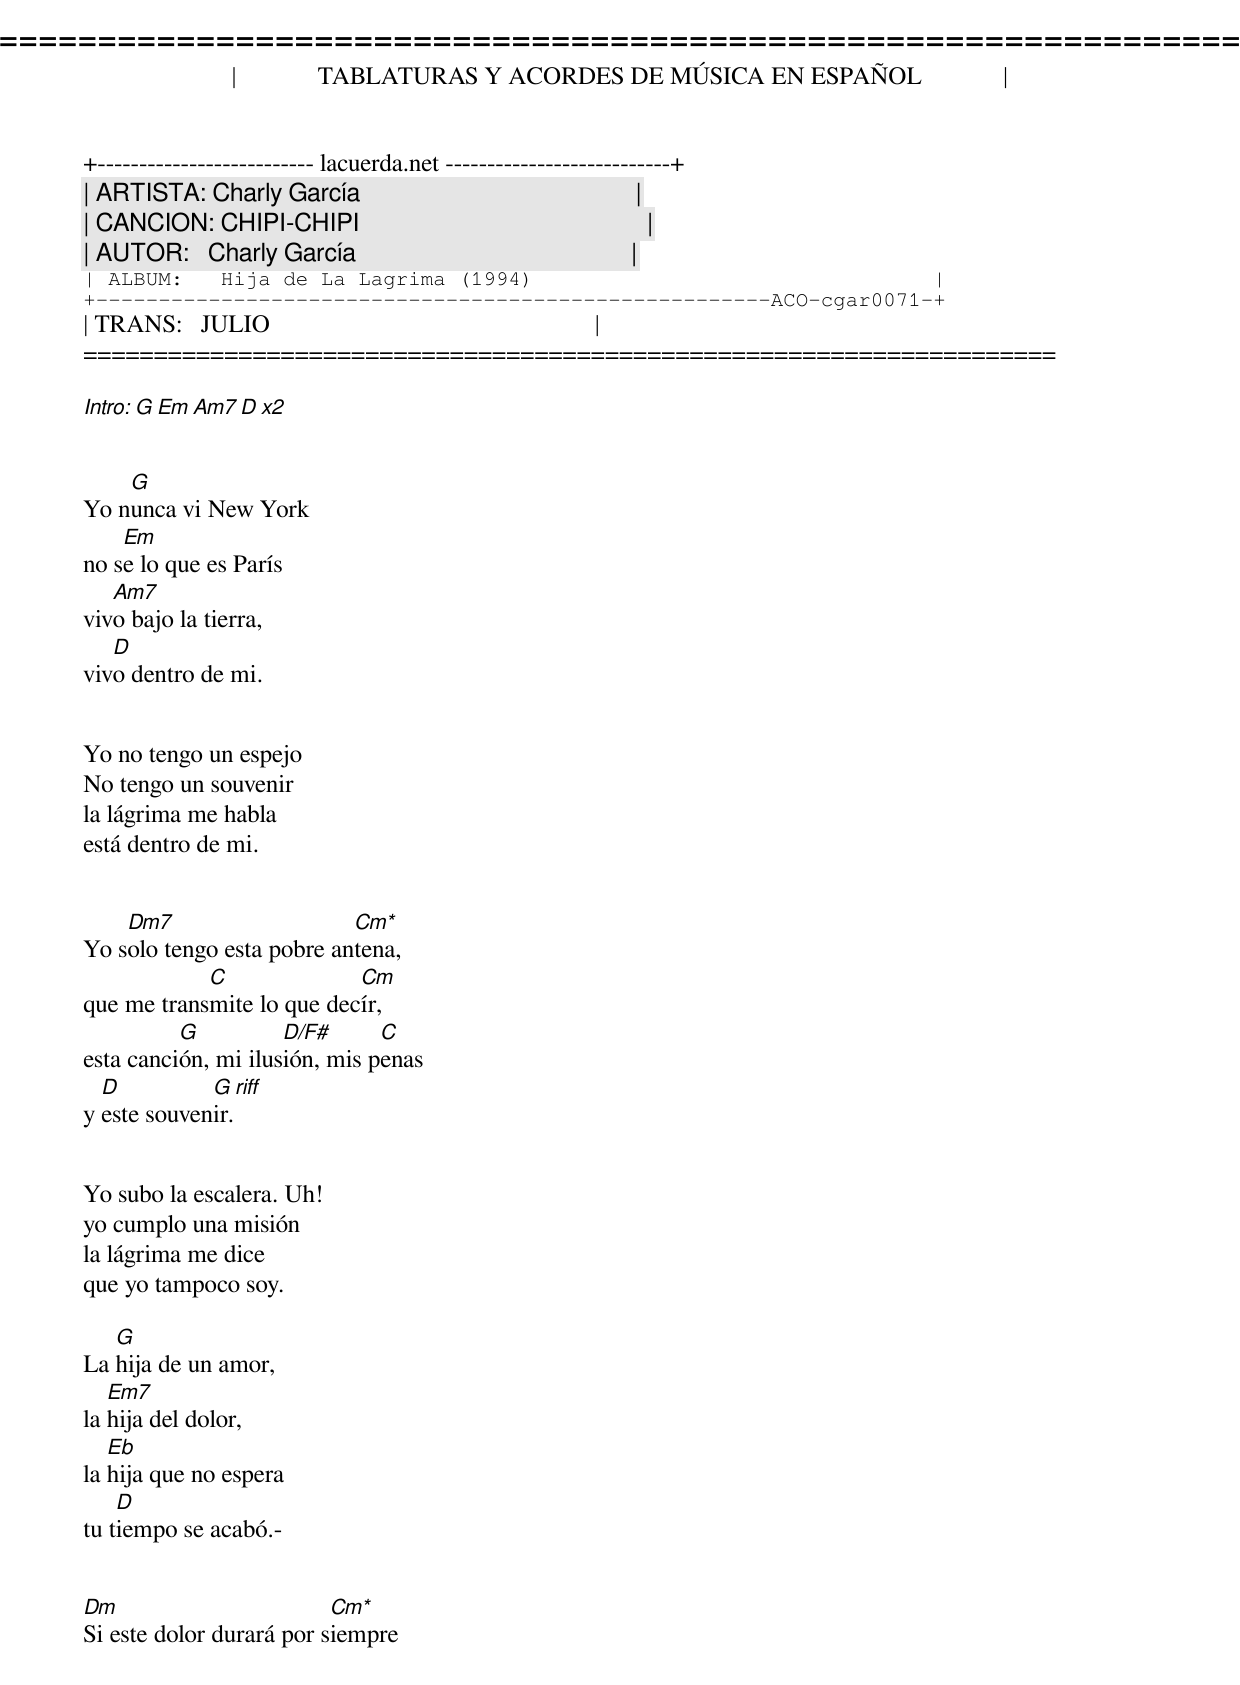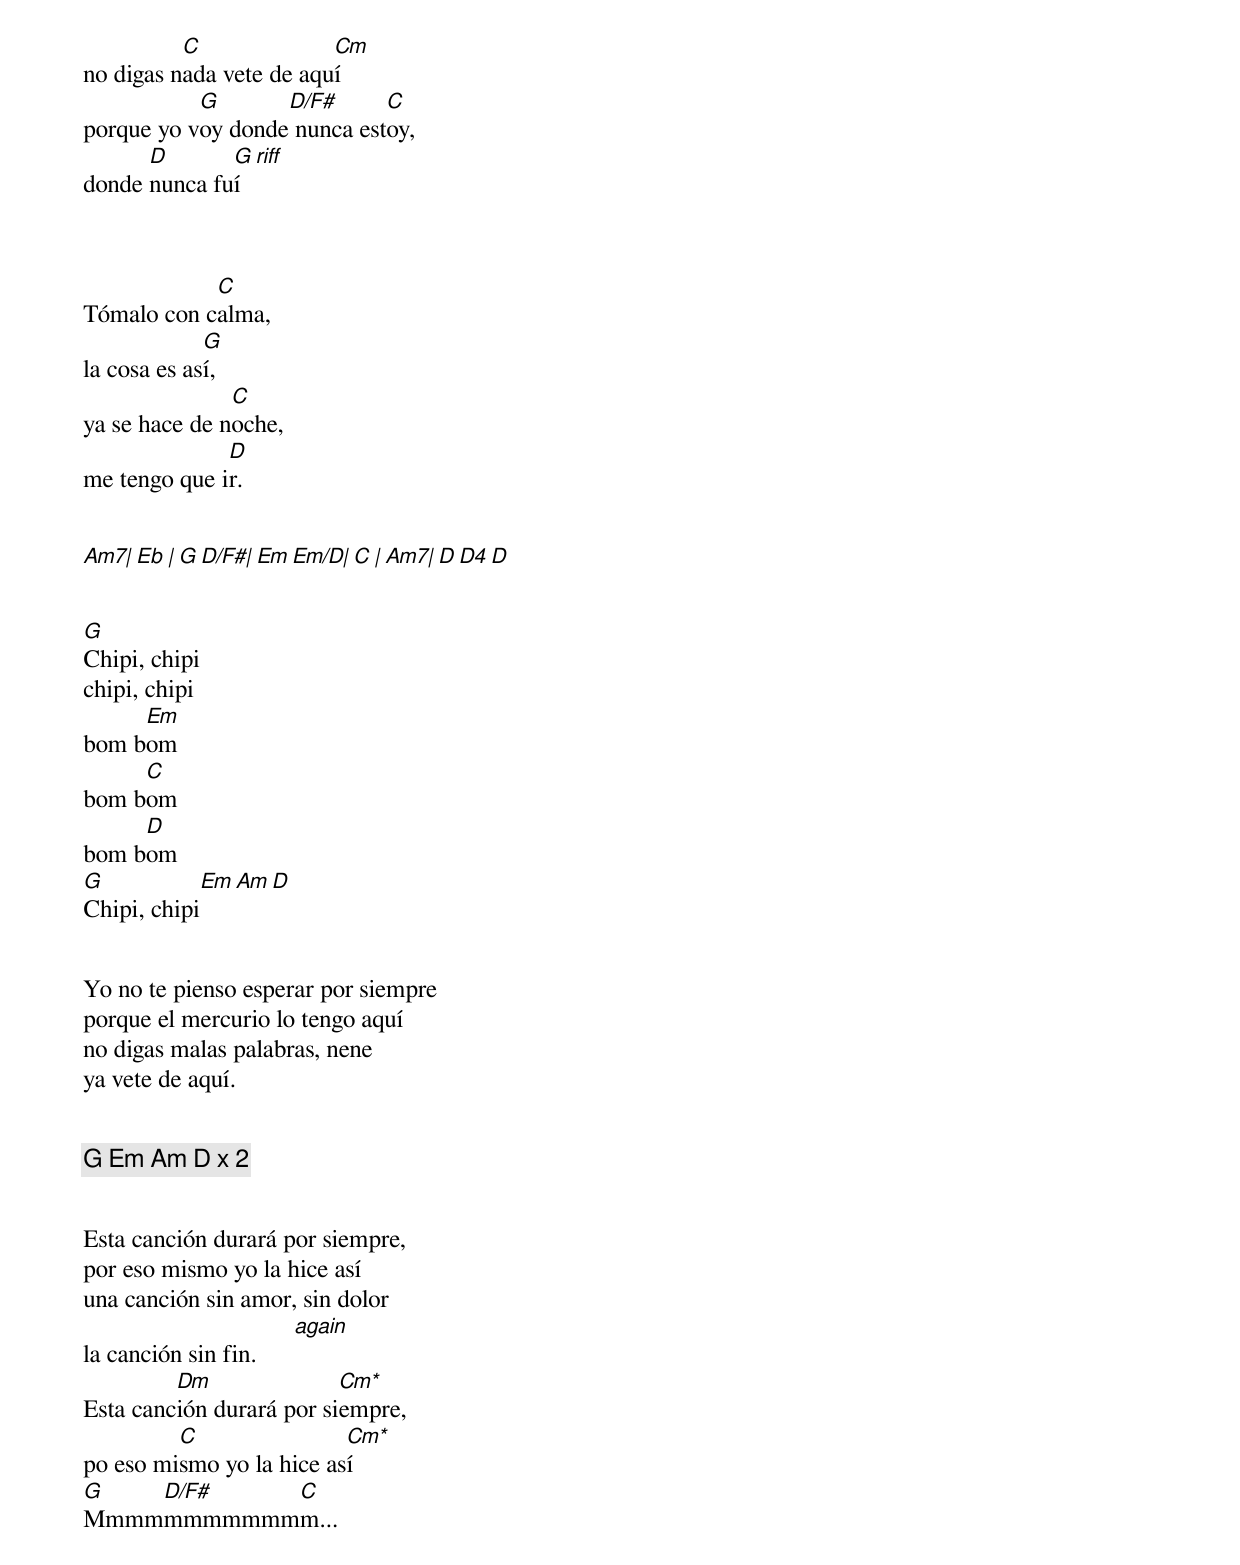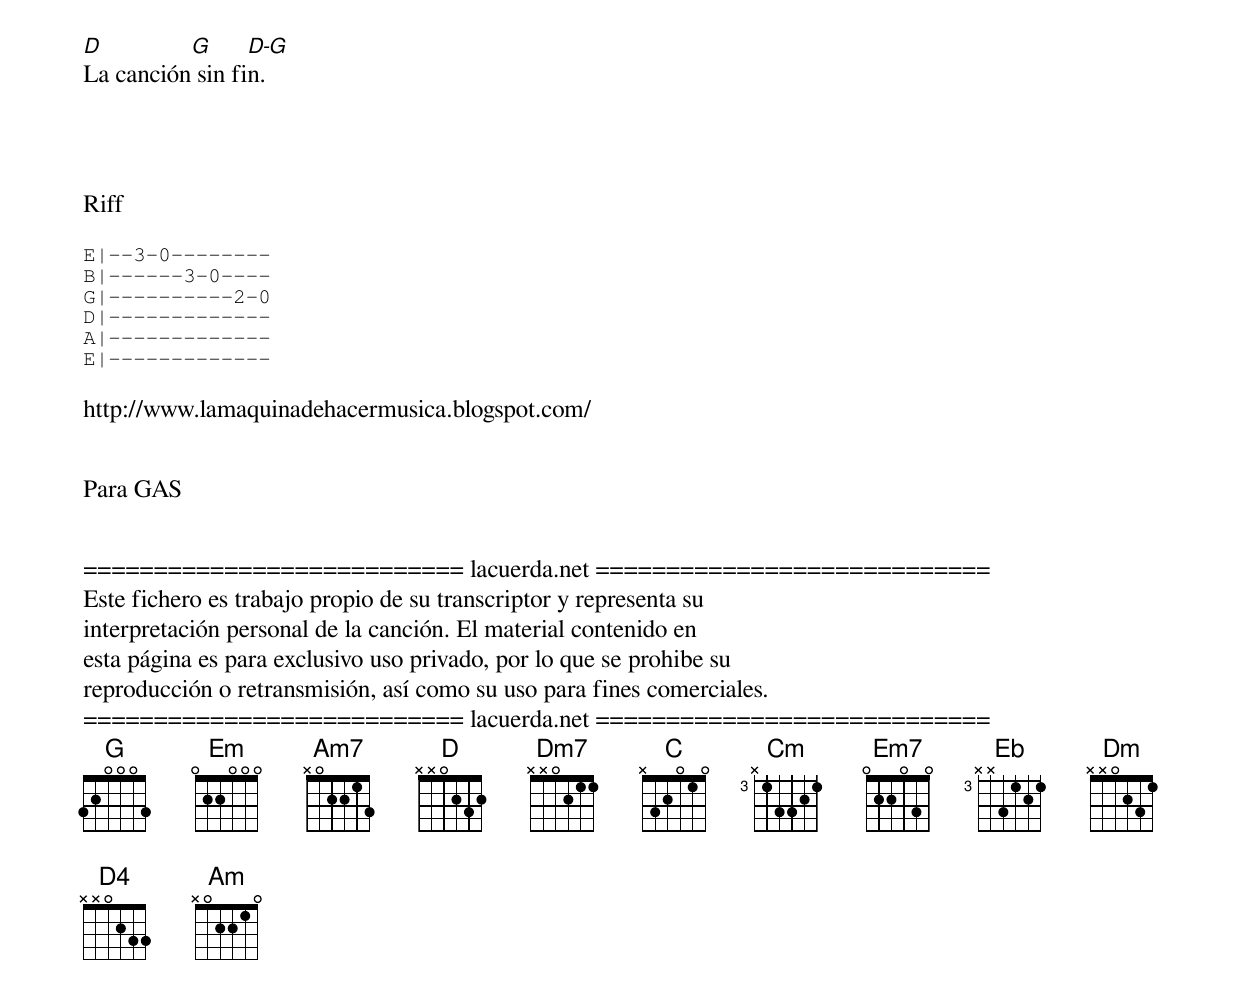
=====================================================================
|             TABLATURAS Y ACORDES DE MÚSICA EN ESPAÑOL             |
+-------------------------- lacuerda.net ---------------------------+
| ARTISTA: Charly García                                            |
| CANCION: CHIPI-CHIPI                                              |
| AUTOR:   Charly García                                            |
| ALBUM:   Hija de La Lagrima (1994)                                |
+------------------------------------------------------ACO-cgar0071-+
| TRANS:   JULIO                                                    |
=====================================================================

Intro: G  Em  Am7  D x2


    G
Yo nunca vi New York
    Em
no se lo que es París
   Am7
vivo bajo la tierra,
   D
vivo dentro de mi.


Yo no tengo un espejo
No tengo un souvenir
la lágrima me habla
está dentro de mi.


    Dm7                    Cm*
Yo solo tengo esta pobre antena,
            C              Cm
que me transmite lo que decír,
          G          D/F#      C
esta canción, mi ilusión, mis penas
  D          G   riff
y este souvenir.


Yo subo la escalera. Uh!
yo cumplo una misión
la lágrima me dice
que yo tampoco soy.

   G
La hija de un amor,
   Em7
la hija del dolor,
   Eb
la hija que no espera
    D
tu tiempo se acabó.-


Dm                        Cm*
Si este dolor durará por siempre
          C              Cm
no digas nada vete de aquí
           G       D/F#      C
porque yo voy donde nunca estoy,
      D       G   riff
donde nunca fuí



            C
Tómalo con calma,
             G
la cosa es así,
               C
ya se hace de noche,
              D
me tengo que ir.


Am7| Eb | G D/F#| Em Em/D| C | Am7| D D4 D


G
Chipi, chipi
chipi, chipi
     Em
bom bom
     C
bom bom
     D
bom bom
G            Em    Am    D
Chipi, chipi


Yo no te pienso esperar por siempre
porque el mercurio lo tengo aquí
no digas malas palabras, nene
ya vete de aquí.


[G Em Am D] x 2


Esta canción durará por siempre,
por eso mismo yo la hice así
una canción sin amor, sin dolor
la canción sin fin.      [again]
         Dm               Cm*
Esta canción durará por siempre,
         C                Cm*
po eso mismo yo la hice así
G   D/F#   C
Mmmmmmmmmmmm...
D         G      D-G
La canción sin fin.


Cm*: XX5443


Riff

E|--3-0--------
B|------3-0----
G|----------2-0
D|-------------
A|-------------
E|-------------

http://www.lamaquinadehacermusica.blogspot.com/


Para GAS


=========================== lacuerda.net ============================
Este fichero es trabajo propio de su transcriptor y representa su
interpretación personal de la canción. El material contenido en
esta página es para exclusivo uso privado, por lo que se prohibe su
reproducción o retransmisión, así como su uso para fines comerciales.
=========================== lacuerda.net ============================
